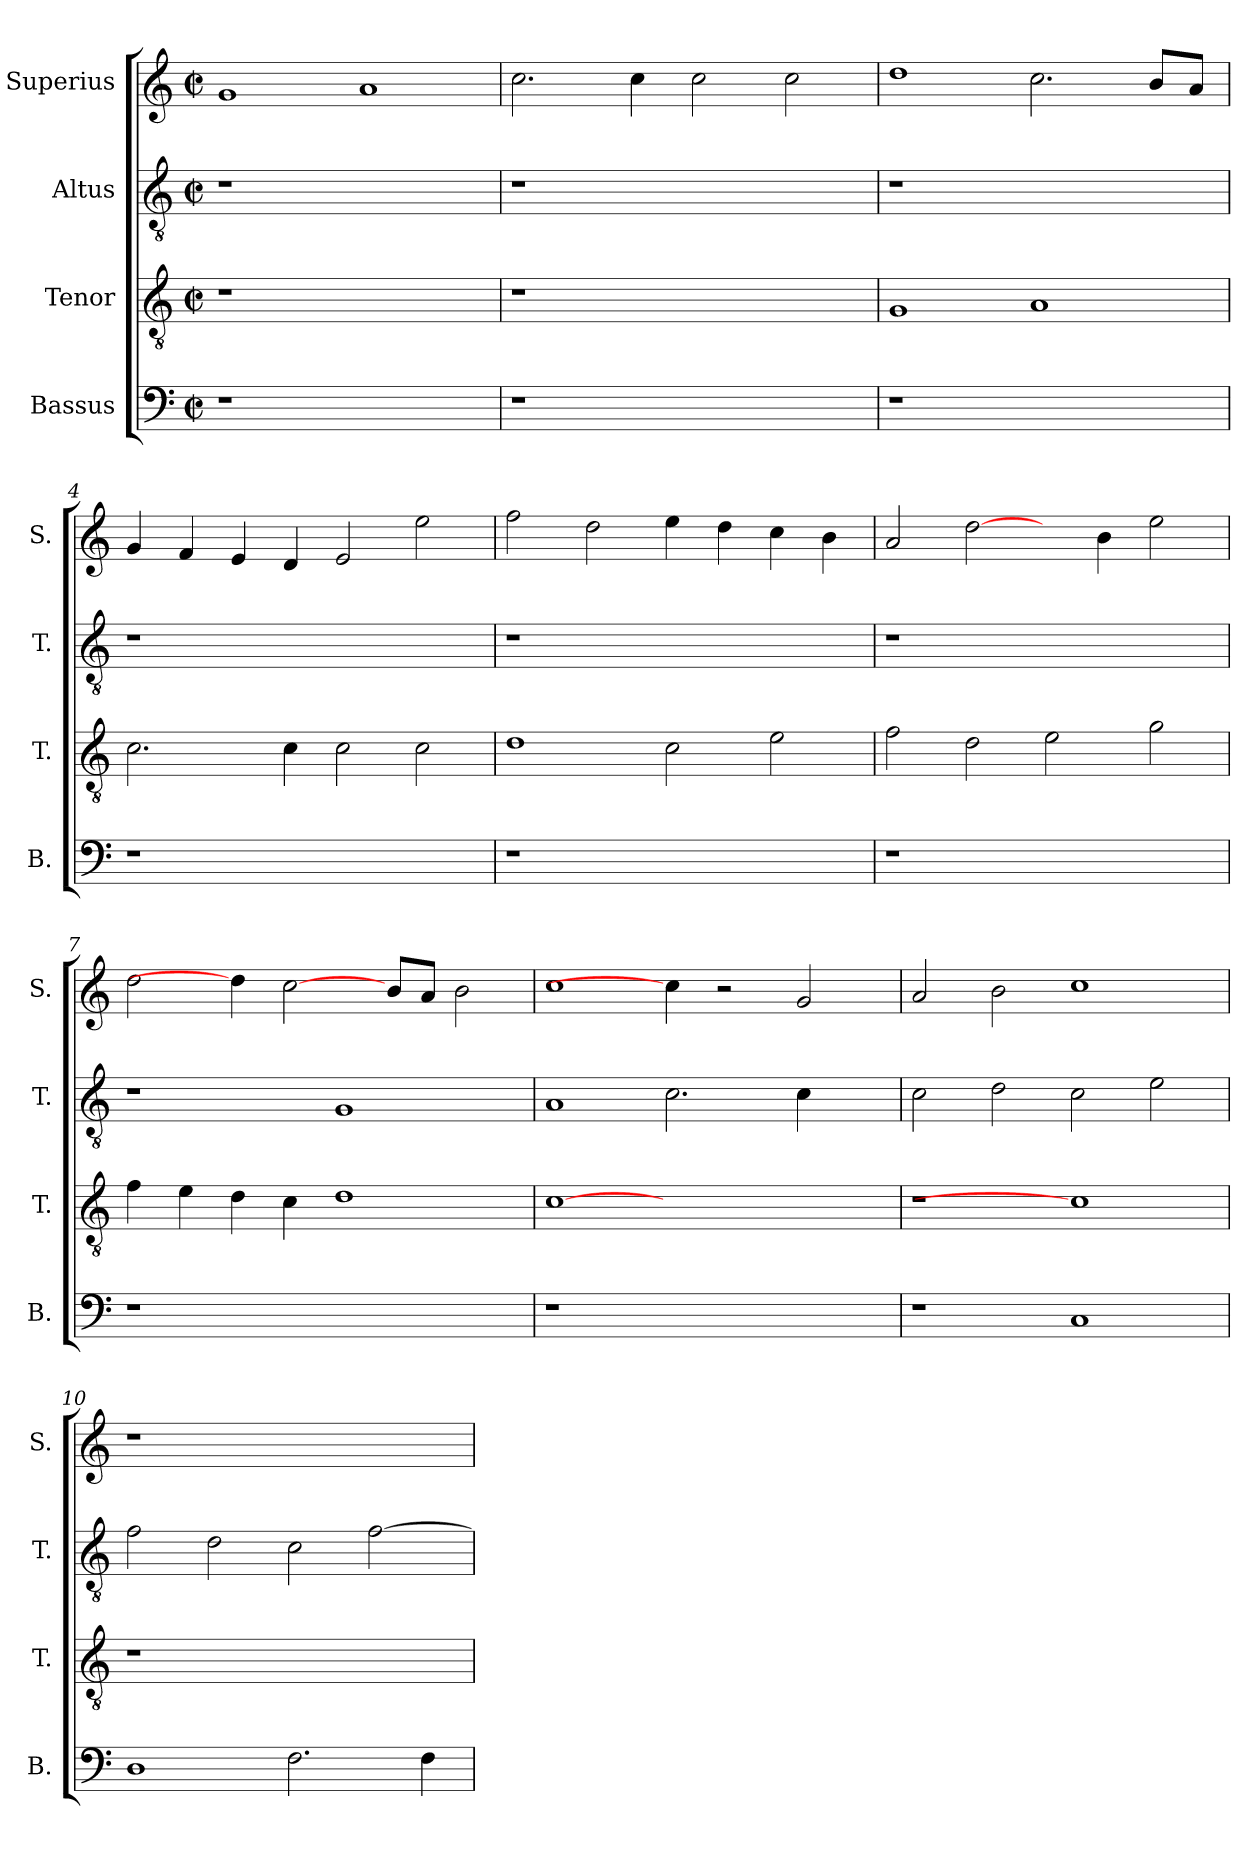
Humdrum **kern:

**kern	**kern	**kern	**kern
*part4	*part3	*part2	*part1
*staff4	*staff3	*staff2	*staff1
*I"Bassus	*I"Tenor	*I"Altus	*I"Superius
*I'B.	*I'T.	*I'T.	*I'S.
!!LO:PB:g=z
*clefF4	*clefGv2	*clefGv2	*clefG2
*	*ITrd7c12	*ITrd7c12	*
*k[]	*k[]	*k[]	*k[]
*C:	*C:	*C:	*C:
*M2/2	*M2/2	*M2/2	*M2/2
*met(c|)	*met(c|)	*met(c|)	*met(c|)
=1	=1	=1	=1
!LO:N:vis=1	!LO:N:vis=1	!LO:N:vis=1	!
1r	1r	1r	1gi
1ryy	1ryy	1ryy	1ai
=2	=2	=2	=2
!LO:N:vis=1	!LO:N:vis=1	!LO:N:vis=1	!
1r	1r	1r	2.cci\
.	.	.	4cci\
1ryy	1ryy	1ryy	2cci\
.	.	.	2cci\
=3	=3	=3	=3
!LO:N:vis=1	!	!LO:N:vis=1	!
1r	1GGi	1r	1ddi
1ryy	1AAi	1ryy	2.cci\
.	.	.	8bi/L
.	.	.	8ai/J
=4	=4	=4	=4
!LO:N:vis=1	!	!LO:N:vis=1	!
1r	2.Ci\	1r	4gi/
.	.	.	4fi/
.	.	.	4ei/
.	4Ci\	.	4di/
1ryy	2Ci\	1ryy	2ei/
.	2Ci\	.	2eei\
=5	=5	=5	=5
!LO:N:vis=1	!	!LO:N:vis=1	!
1r	1Di	1r	2ffi\
.	.	.	2ddi\
1ryy	2Ci\	1ryy	4eei\
.	.	.	4ddi\
.	2Ei\	.	4cci\
.	.	.	4bi\
!!LO:LB:g=z
=6	=6	=6	=6
!LO:N:vis=1	!	!LO:N:vis=1	!
1r	2Fi\	1r	2ai/
.	2Di\	.	[2ddi\
1ryy	2Ei\	1ryy	4ryy
.	.	.	4bi\
.	2Gi\	.	2eei\
=7	=7	=7	=7
!LO:N:vis=1	!	!	!
1r	4Fi\	1r	2ddi\
.	4Ei\	.	.
.	4Di\	.	4ddi\]
.	4Ci\	.	[2cci\
1ryy	1Di	1GGi	.
.	.	.	8bi/L
.	.	.	8ai/J
.	.	.	2bi\
=8	=8	=8	=8
!LO:N:vis=1	!	!	!
1r	[1Ci	1AAi	1cci
1ryy	1ryy	2.Ci\	4cci\]
.	.	.	2r
.	.	4Ci\	2gi/
4ryy	4ryy	4ryy	.
=9	=9	=9	=9
!	!LO:N:vis=1	!	!
1r	1r	2Ci\	2ai/
.	.	2Di\	2bi\
1Ci	1Ci]	2Ci\	1cci
.	.	2Ei\	.
=10	=10	=10	=10
!	!LO:N:vis=1	!	!LO:N:vis=1
1Di	1r	2Fi\	1r
.	.	2Di\	.
2.Fi\	1ryy	2Ci\	1ryy
.	.	[>2Fi\	.
4Fi\	.	.	.
=	=	=	=
*-	*-	*-	*-
